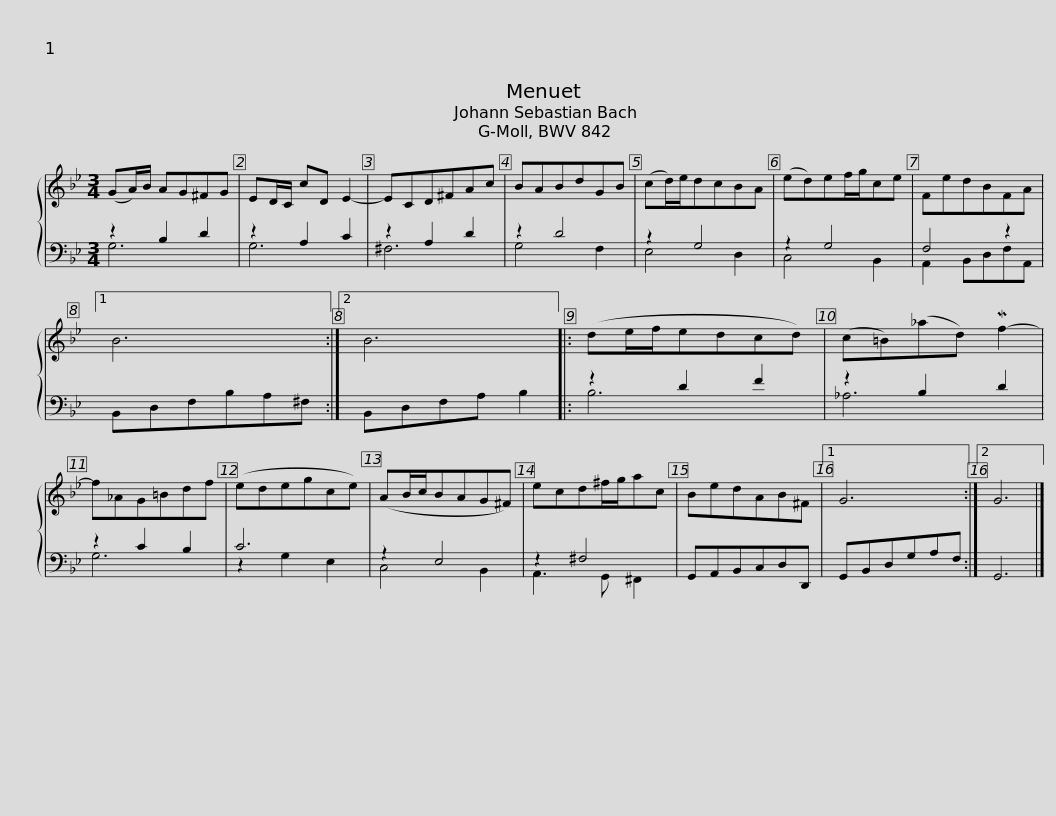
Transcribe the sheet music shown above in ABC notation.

X:1
%%score { 1 | ( 2 3 ) }
L:1/8
M:3/4
I:linebreak $
K:Bb
V:1 treble
V:2 bass
V:3 bass
V:1
 (GA/)B/ AG^FG | ED/C/ cD E2- | ECD^FAc | BABdGB | (cd/)e/dcBA | %5
 (ed)ef/g/ce |$ FedBFA |1 B6 :|2 B6 |:$ (de/f/edcd) | %10
 (c=B)(_ad) Mf2- | f_AG=Bdf | (edegce) | (AB/c/BAG^F) | ecd^f/g/ac |$ %15
 BedAB^F |1 G6 :|2 G6 |] %18
V:2
 z2 B,2 D2 | z2 A,2 C2 | z2 A,2 D2 | z2 D4 | z2 G,4 | %5
 z2 G,4 |$ F,4 z2 |1 B,,D,F,B,A,^F, :|2 B,,D,F,A, B,2 |:$ z2 D2 F2 | %10
 z2 B,2 D2 | z2 C2 B,2 | C6 | z2 E,4 | z2 ^F,4 |$ %15
 G,,A,,B,,C,D,D,, |1 G,,B,,D,G,A,F, :|2 G,,6 |] %18
V:3
 G,6 | G,6 | ^F,6 | G,4 F,2 | E,4 D,2 | %5
 C,4 B,,2 |$ A,,2 B,,D,F,A,, |1 x6 :|2 x6 |:$ B,6 | %10
 _A,6 | G,6 | z2 G,2 E,2 | C,4 B,,2 | A,,3 G,, ^F,,2 |$ %15
 x6 |1 x6 :|2 x6 |] %18
